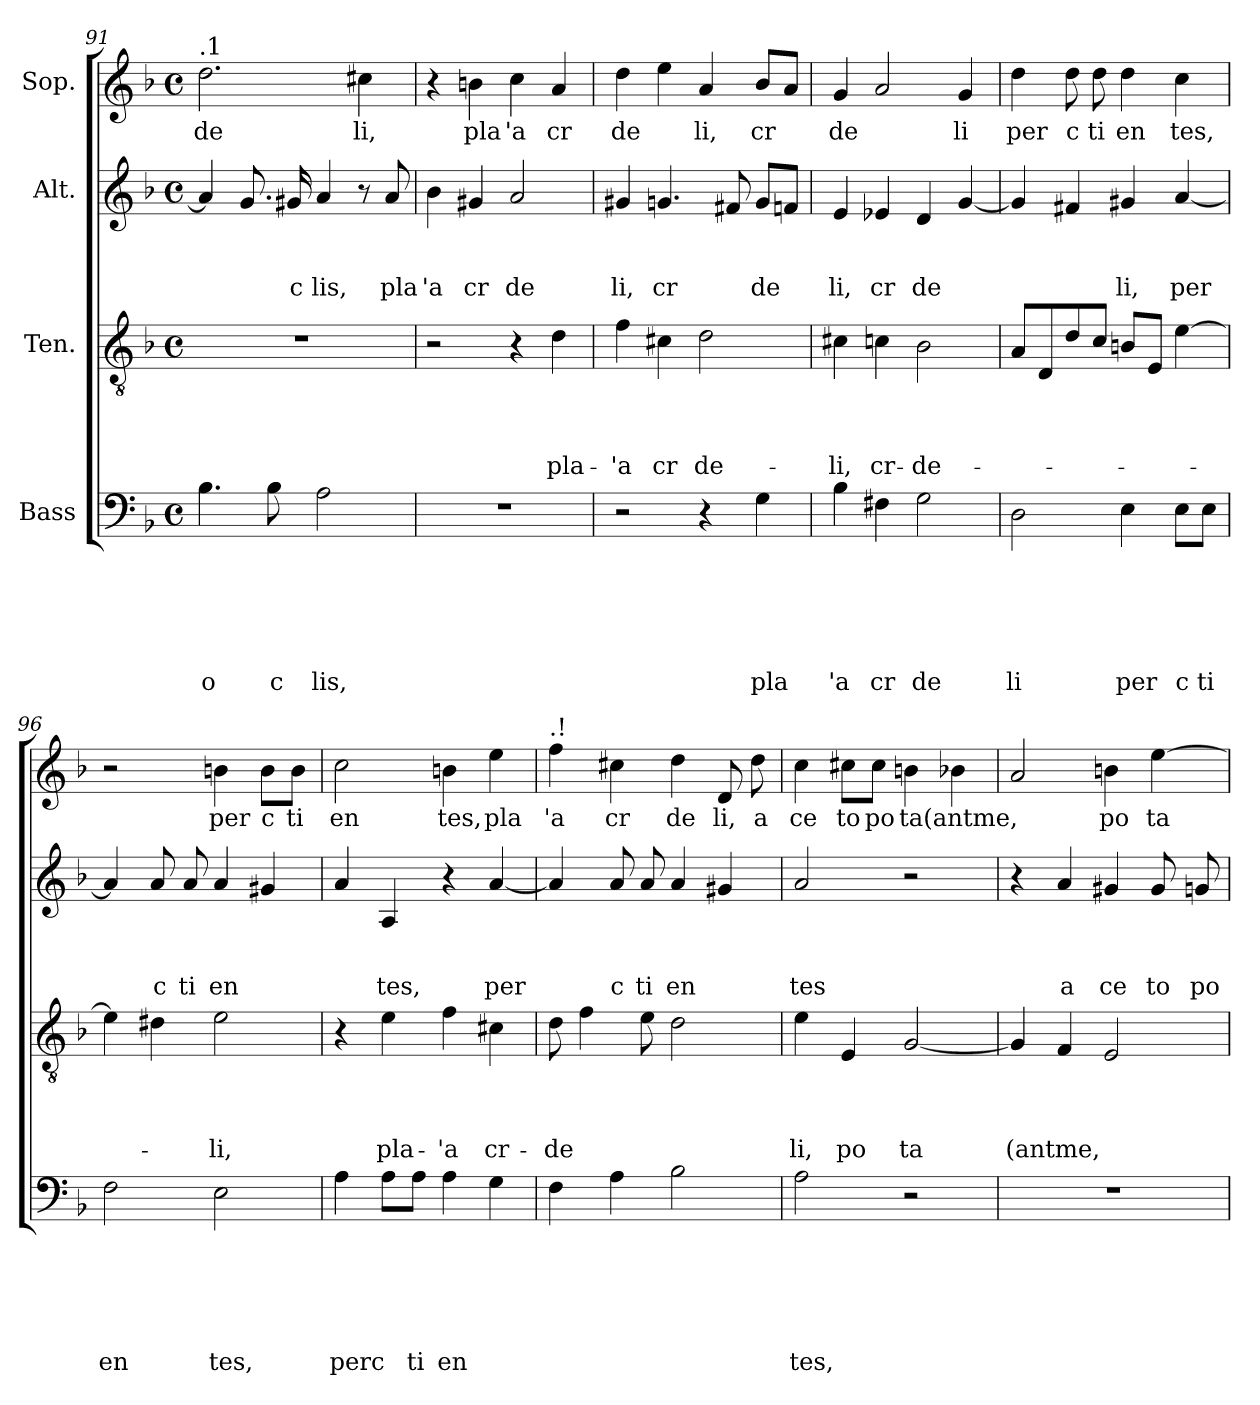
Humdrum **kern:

**kern	**text	**text	**text	**text	**text	**text	**kern	**text	**text	**text	**text	**kern	**text	**text	**text	**kern	**text
*part4	*part4	*part4	*part4	*part4	*part4	*part4	*part3	*part3	*part3	*part3	*part3	*part2	*part2	*part2	*part2	*part1	*part1
*staff4	*staff4	*staff4	*staff4	*staff4	*staff4	*staff4	*staff3	*staff3	*staff3	*staff3	*staff3	*staff2	*staff2	*staff2	*staff2	*staff1	*staff1
*I"Bass	*	*	*	*	*	*	*I"Ten.	*	*	*	*	*I"Alt.	*	*	*	*I"Sop.	*
!!LO:LB:g=z
*clefF4	*	*	*	*	*	*	*clefGv2	*	*	*	*	*clefG2	*	*	*	*clefG2	*
*k[b-]	*	*	*	*	*	*	*k[b-]	*	*	*	*	*k[b-]	*	*	*	*k[b-]	*
*F:	*	*	*	*	*	*	*F:	*	*	*	*	*F:	*	*	*	*F:	*
*M4/4	*	*	*	*	*	*	*M4/4	*	*	*	*	*M4/4	*	*	*	*M4/4	*
*met(c)	*	*	*	*	*	*	*met(c)	*	*	*	*	*met(c)	*	*	*	*met(c)	*
=91	=91	=91	=91	=91	=91	=91	=91	=91	=91	=91	=91	=91	=91	=91	=91	=91	=91
!	!	!	!	!	!	!	!	!	!	!	!	!	!	!	!	!LO:TX:a:t=.1	!
!	!	!	!	!	!	!LO:LY:b	!	!	!	!	!	!	!	!	!	!	!LO:LY:b
4.B-\	.	.	.	.	.	o	1r	.	.	.	.	4a/]	.	.	.	2.dd\	de
.	.	.	.	.	.	.	.	.	.	.	.	8.g/	.	.	.	.	.
!	!	!	!	!	!	!LO:LY:b:rj	!	!	!	!	!	!	!	!	!	!	!
8B-\	.	.	.	.	.	c	.	.	.	.	.	.	.	.	.	.	.
!	!	!	!	!	!	!	!	!	!	!	!	!	!	!	!LO:LY:b:rj	!	!
.	.	.	.	.	.	.	.	.	.	.	.	16g#X/	.	.	c	.	.
!	!	!	!	!	!	!LO:LY:b	!	!	!	!	!	!	!	!	!LO:LY:b	!	!
2A\	.	.	.	.	.	lis,	.	.	.	.	.	4a/	.	.	lis,	.	.
!	!	!	!	!	!	!	!	!	!	!	!	!	!	!	!	!	!LO:LY:b
.	.	.	.	.	.	.	.	.	.	.	.	8r	.	.	.	4cc#X\	li,
!	!	!	!	!	!	!	!	!	!	!	!	!	!	!	!LO:LY:b	!	!
.	.	.	.	.	.	.	.	.	.	.	.	8a/	.	.	pla	.	.
=92	=92	=92	=92	=92	=92	=92	=92	=92	=92	=92	=92	=92	=92	=92	=92	=92	=92
!	!	!	!	!	!	!	!	!	!	!	!	!	!	!	!LO:LY:b	!	!
1r	.	.	.	.	.	.	2r	.	.	.	.	4b-\	.	.	'a	4r	.
!	!	!	!	!	!	!	!	!	!	!	!	!	!	!	!LO:LY:b:rj	!	!LO:LY:b
.	.	.	.	.	.	.	.	.	.	.	.	4g#X/	.	.	cr	4bn\	pla
!	!	!	!	!	!	!	!	!	!	!	!	!	!	!	!LO:LY:b	!	!LO:LY:b
.	.	.	.	.	.	.	4r	.	.	.	.	2a/	.	.	de	4cc\	'a
!	!	!	!	!	!	!	!	!	!	!	!LO:LY:b	!	!	!	!	!	!LO:LY:b:rj
.	.	.	.	.	.	.	4d\	.	.	.	pla-	.	.	.	.	4a/	cr
=93	=93	=93	=93	=93	=93	=93	=93	=93	=93	=93	=93	=93	=93	=93	=93	=93	=93
!	!	!	!	!	!	!	!	!	!	!	!LO:LY:b	!	!	!	!LO:LY:b	!	!LO:LY:b
2r	.	.	.	.	.	.	4f\	.	.	.	-'a	4g#X/	.	.	li,	4dd\	de
!	!	!	!	!	!	!	!	!	!	!	!LO:LY:b:rj	!	!	!	!LO:LY:b	!	!
.	.	.	.	.	.	.	4c#X\	.	.	.	cr	4.gn/	.	.	cr	4ee\	.
!	!	!	!	!	!	!	!	!	!	!	!LO:LY:b	!	!	!	!	!	!LO:LY:b
4r	.	.	.	.	.	.	2d\	.	.	.	de-	.	.	.	.	4a/	li,
.	.	.	.	.	.	.	.	.	.	.	.	8f#X/	.	.	.	.	.
!	!	!	!	!	!	!LO:LY:b	!	!	!	!	!	!	!	!	!LO:LY:b	!	!LO:LY:b
4G\	.	.	.	.	.	pla	.	.	.	.	.	8g/L	.	.	de	8b-/L	cr
.	.	.	.	.	.	.	.	.	.	.	.	8fn/J	.	.	.	8a/J	.
=94	=94	=94	=94	=94	=94	=94	=94	=94	=94	=94	=94	=94	=94	=94	=94	=94	=94
!	!	!	!	!	!	!LO:LY:b	!	!	!	!	!LO:LY:b	!	!	!	!LO:LY:b	!	!LO:LY:b
4B-\	.	.	.	.	.	'a	4c#X\	.	.	.	-li,	4e/	.	.	li,	4g/	de
!	!	!	!	!	!	!LO:LY:b:rj	!	!	!	!	!LO:LY:b:rj	!	!	!	!LO:LY:b:rj	!	!
4F#X\	.	.	.	.	.	cr	4cn\	.	.	.	cr-	4e-X/	.	.	cr	2a/	.
!	!	!	!	!	!	!LO:LY:b	!	!	!	!	!LO:LY:b	!	!	!	!LO:LY:b	!	!
2G\	.	.	.	.	.	de	2B-\	.	.	.	-de-	4d/	.	.	de	.	.
!	!	!	!	!	!	!	!	!	!	!	!	!	!	!	!	!	!LO:LY:b
.	.	.	.	.	.	.	.	.	.	.	.	[<4g/	.	.	.	4g/	li
=95	=95	=95	=95	=95	=95	=95	=95	=95	=95	=95	=95	=95	=95	=95	=95	=95	=95
!	!	!	!	!	!	!LO:LY:b	!	!	!	!	!	!	!	!	!	!	!LO:LY:b
2D\	.	.	.	.	.	li	8A/L	.	.	.	.	4g/]	.	.	.	4dd\	per
.	.	.	.	.	.	.	8D/	.	.	.	.	.	.	.	.	.	.
!	!	!	!	!	!	!	!	!	!	!	!	!	!	!	!	!	!LO:LY:b:rj
.	.	.	.	.	.	.	8d/	.	.	.	.	4f#X/	.	.	.	8dd\	c
!	!	!	!	!	!	!	!	!	!	!	!	!	!	!	!	!	!LO:LY:b
.	.	.	.	.	.	.	8c/J	.	.	.	.	.	.	.	.	8dd\	ti
!	!	!	!	!	!	!LO:LY:b	!	!	!	!	!	!	!	!	!LO:LY:b	!	!LO:LY:b
4E\	.	.	.	.	.	per	8Bn/L	.	.	.	.	4g#X/	.	.	li,	4dd\	en
.	.	.	.	.	.	.	8E/J	.	.	.	.	.	.	.	.	.	.
!	!	!	!	!	!	!LO:LY:b:rj	!	!	!	!	!	!	!	!	!LO:LY:b	!	!LO:LY:b
8E\L	.	.	.	.	.	c	[>4e\	.	.	.	.	[<4a/	.	.	per	4cc\	tes,
!	!	!	!	!	!	!LO:LY:b	!	!	!	!	!	!	!	!	!	!	!
8E\J	.	.	.	.	.	ti	.	.	.	.	.	.	.	.	.	.	.
=96	=96	=96	=96	=96	=96	=96	=96	=96	=96	=96	=96	=96	=96	=96	=96	=96	=96
!	!	!	!	!	!	!LO:LY:b	!	!	!	!	!	!	!	!	!	!	!
2F\	.	.	.	.	.	en	4e\]	.	.	.	.	4a/]	.	.	.	2r	.
!	!	!	!	!	!	!	!	!	!	!	!	!	!	!	!LO:LY:b:rj	!	!
.	.	.	.	.	.	.	4d#X\	.	.	.	.	8a/	.	.	c	.	.
!	!	!	!	!	!	!	!	!	!	!	!	!	!	!	!LO:LY:b	!	!
.	.	.	.	.	.	.	.	.	.	.	.	8a/	.	.	ti	.	.
!	!	!	!	!	!	!LO:LY:b	!	!	!	!	!LO:LY:b	!	!	!	!LO:LY:b	!	!LO:LY:b
2E\	.	.	.	.	.	tes,	2e\	.	.	.	-li,	4a/	.	.	en	4bn\	per
!	!	!	!	!	!	!	!	!	!	!	!	!	!	!	!	!	!LO:LY:b:rj
.	.	.	.	.	.	.	.	.	.	.	.	4g#X/	.	.	.	8b\L	c
!	!	!	!	!	!	!	!	!	!	!	!	!	!	!	!	!	!LO:LY:b
.	.	.	.	.	.	.	.	.	.	.	.	.	.	.	.	8b\J	ti
=97	=97	=97	=97	=97	=97	=97	=97	=97	=97	=97	=97	=97	=97	=97	=97	=97	=97
!	!	!	!	!	!	!LO:LY:b	!	!	!	!	!	!	!	!	!	!	!LO:LY:b
4A\	.	.	.	.	.	perc	4r	.	.	.	.	4a/	.	.	.	2cc\	en
!	!	!	!	!	!	!	!	!	!	!	!LO:LY:b	!	!	!	!LO:LY:b	!	!
8A\L	.	.	.	.	.	.	4e\	.	.	.	pla-	4A/	.	.	tes,	.	.
!	!	!	!	!	!	!LO:LY:b	!	!	!	!	!	!	!	!	!	!	!
8A\J	.	.	.	.	.	ti	.	.	.	.	.	.	.	.	.	.	.
!	!	!	!	!	!	!LO:LY:b	!	!	!	!	!LO:LY:b	!	!	!	!	!	!LO:LY:b
4A\	.	.	.	.	.	en	4f\	.	.	.	-'a	4r	.	.	.	4bn\	tes,
!	!	!	!	!	!	!	!	!	!	!	!LO:LY:b:rj	!	!	!	!LO:LY:b	!	!LO:LY:b
4G\	.	.	.	.	.	.	4c#X\	.	.	.	cr-	[<4a/	.	.	per	4ee\	pla
!!LO:LB:g=z
=98	=98	=98	=98	=98	=98	=98	=98	=98	=98	=98	=98	=98	=98	=98	=98	=98	=98
!	!	!	!	!	!	!	!	!	!	!	!	!	!	!	!	!LO:TX:a:t=.!	!
!	!	!	!	!	!	!	!	!	!	!	!LO:LY:b	!	!	!	!	!	!LO:LY:b
4F\	.	.	.	.	.	.	8d\	.	.	.	-de	4a/]	.	.	.	4ff\	'a
.	.	.	.	.	.	.	4f\	.	.	.	.	.	.	.	.	.	.
!	!	!	!	!	!	!	!	!	!	!	!	!	!	!	!LO:LY:b:rj	!	!LO:LY:b:rj
4A\	.	.	.	.	.	.	.	.	.	.	.	8a/	.	.	c	4cc#X\	cr
!	!	!	!	!	!	!	!	!	!	!	!	!	!	!	!LO:LY:b	!	!
.	.	.	.	.	.	.	8e\	.	.	.	.	8a/	.	.	ti	.	.
!	!	!	!	!	!	!	!	!	!	!	!	!	!	!	!LO:LY:b	!	!LO:LY:b
2B-\	.	.	.	.	.	.	2d\	.	.	.	.	4a/	.	.	en	4dd\	de
!	!	!	!	!	!	!	!	!	!	!	!	!	!	!	!	!	!LO:LY:b
.	.	.	.	.	.	.	.	.	.	.	.	4g#X/	.	.	.	8d/	li,
!	!	!	!	!	!	!	!	!	!	!	!	!	!	!	!	!	!LO:LY:b
.	.	.	.	.	.	.	.	.	.	.	.	.	.	.	.	8dd\	a
=99	=99	=99	=99	=99	=99	=99	=99	=99	=99	=99	=99	=99	=99	=99	=99	=99	=99
!	!	!	!	!	!	!LO:LY:b	!	!	!	!	!LO:LY:b	!	!	!	!LO:LY:b	!	!LO:LY:b
2A\	.	.	.	.	.	tes,	4e\	.	.	.	li,	2a/	.	.	tes	4cc\	ce
!	!	!	!	!	!	!	!	!	!	!	!LO:LY:b	!	!	!	!	!	!LO:LY:b
.	.	.	.	.	.	.	4E/	.	.	.	po	.	.	.	.	8cc#X\L	to
!	!	!	!	!	!	!	!	!	!	!	!	!	!	!	!	!	!LO:LY:b
.	.	.	.	.	.	.	.	.	.	.	.	.	.	.	.	8cc#\J	po
!	!	!	!	!	!	!	!	!	!	!	!LO:LY:b	!	!	!	!	!	!LO:LY:b
2r	.	.	.	.	.	.	[<2G/	.	.	.	ta	2r	.	.	.	4bn\	ta(antme,
.	.	.	.	.	.	.	.	.	.	.	.	.	.	.	.	4b-X\	.
=100	=100	=100	=100	=100	=100	=100	=100	=100	=100	=100	=100	=100	=100	=100	=100	=100	=100
!	!	!	!	!	!	!	!	!	!	!	!LO:LY:b	!	!	!	!	!	!
1r	.	.	.	.	.	.	4G/]	.	.	.	(antme,	4r	.	.	.	2a/	.
!	!	!	!	!	!	!	!	!	!	!	!	!	!	!	!LO:LY:b	!	!
.	.	.	.	.	.	.	4F/	.	.	.	.	4a/	.	.	a	.	.
!	!	!	!	!	!	!	!	!	!	!	!	!	!	!	!LO:LY:b	!	!LO:LY:b
.	.	.	.	.	.	.	2E/	.	.	.	.	4g#X/	.	.	ce	4bn\	po
!	!	!	!	!	!	!	!	!	!	!	!	!	!	!	!LO:LY:b	!	!LO:LY:b
.	.	.	.	.	.	.	.	.	.	.	.	8g#/	.	.	to	[>4ee\	ta
!	!	!	!	!	!	!	!	!	!	!	!	!	!	!	!LO:LY:b	!	!
.	.	.	.	.	.	.	.	.	.	.	.	8gn/	.	.	po	.	.
=	=	=	=	=	=	=	=	=	=	=	=	=	=	=	=	=	=
*-	*-	*-	*-	*-	*-	*-	*-	*-	*-	*-	*-	*-	*-	*-	*-	*-	*-
